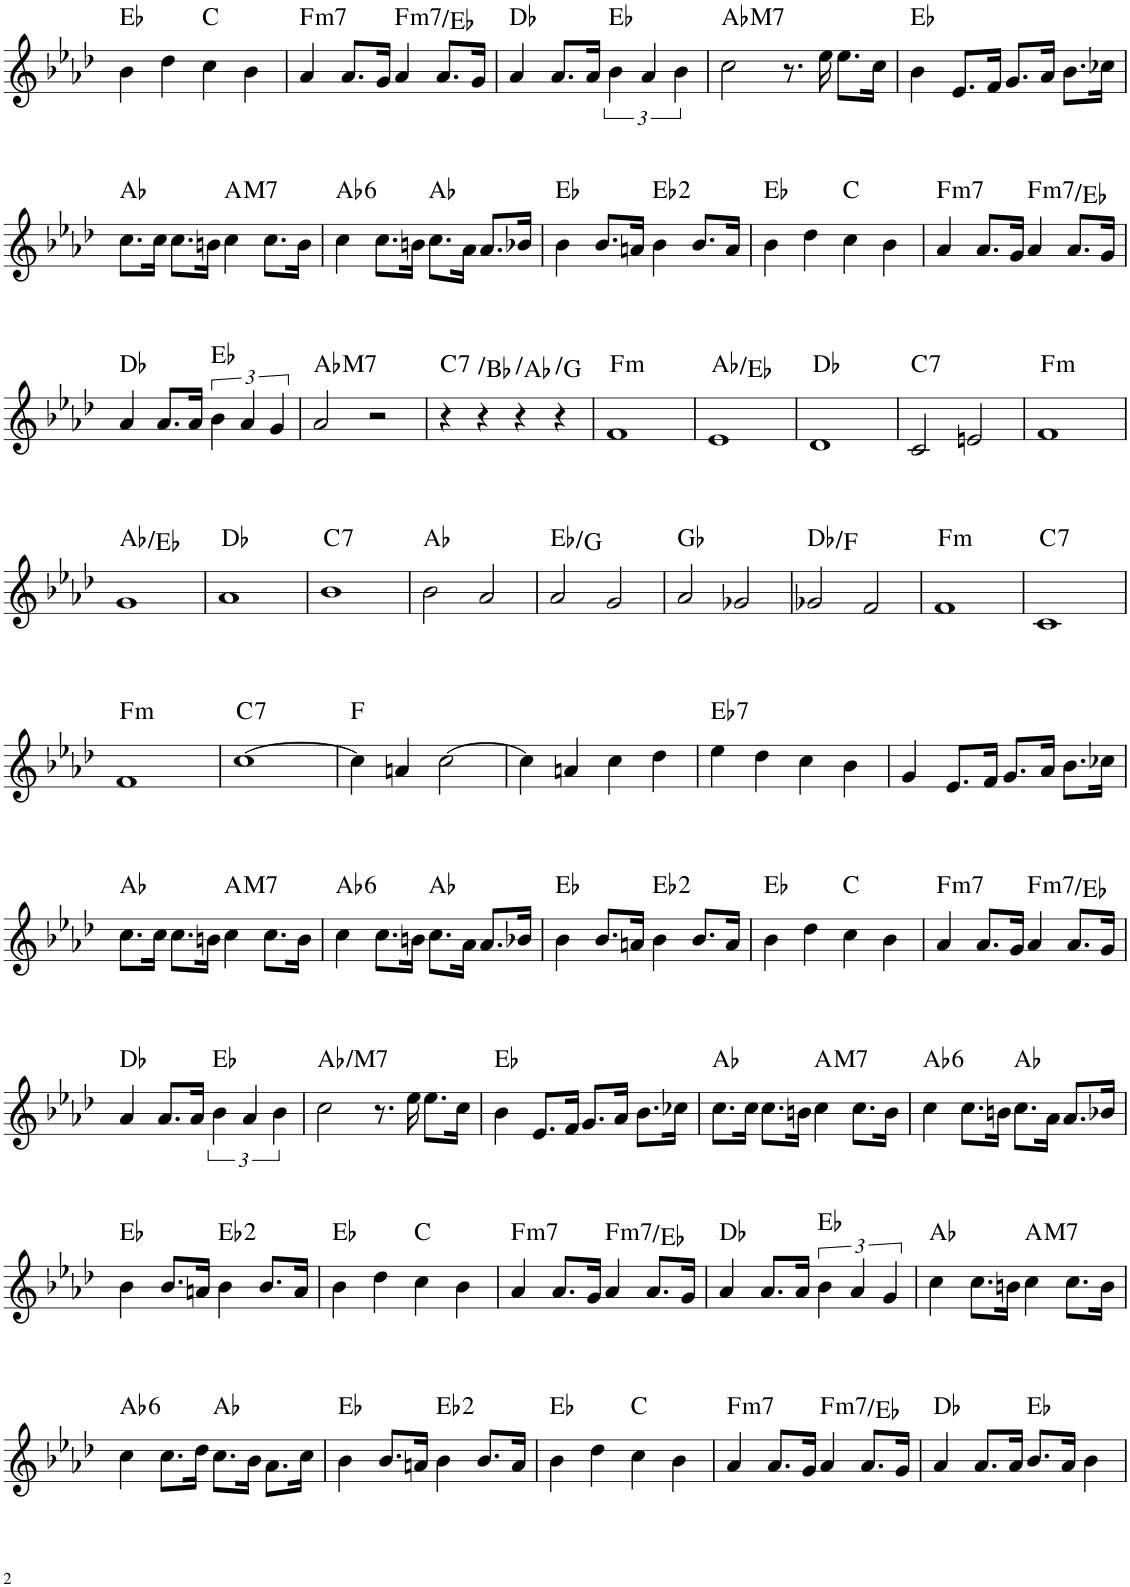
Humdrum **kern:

**kern	**harte
*part1	*part1
*staff1	*
*I"Piano	*
*I'Pno.	*
!!LO:PB:g=z
*clefG2	*
*k[b-e-a-d-]	*
*M4/4	*
=44	=44
4b-\	Eb:maj
4dd-\	.
4cc\	C:maj
4b-\	.
=45	=45
!	!LO:H:kt=m7
4a-/	F:min7
8.a-/L	.
16g/Jk	.
!	!LO:H:kt=m7
4a-/	F:min7/b7
8.a-/L	.
16g/Jk	.
=46	=46
4a-/	Db:maj
8.a-/L	.
16a-/Jk	.
6b-\	Eb:maj
6a-/	.
6b-\	.
=47	=47
!	!LO:H:kt=M7
2cc\	Ab:maj7
8.r	.
16ee-\	.
8.ee-\L	.
16cc\Jk	.
=48	=48
4b-\	Eb:maj
8.e-/L	.
16f/Jk	.
8.g/L	.
16a-/Jk	.
8.b-\L	.
16cc-X\Jk	.
!!LO:LB:g=z
=49	=49
8.cc\L	Ab:maj
16cc\Jk	.
8.cc\L	.
16bn\Jk	.
!	!LO:H:kt=M7
4cc\	A:maj7
8.cc\L	.
16b\Jk	.
=50	=50
!	!LO:H:kt=6
4cc\	Ab:maj6
8.cc\L	.
16bn\Jk	.
8.cc\L	Ab:maj
16a-\Jk	.
8.a-/L	.
16b-X/Jk	.
=51	=51
4b-\	Eb:maj
8.b-/L	.
16an/Jk	.
4b-\	Eb:maj(2)
8.b-/L	.
16a/Jk	.
=52	=52
4b-\	Eb:maj
4dd-\	.
4cc\	C:maj
4b-\	.
=53	=53
!	!LO:H:kt=m7
4a-/	F:min7
8.a-/L	.
16g/Jk	.
!	!LO:H:kt=m7
4a-/	F:min7/b7
8.a-/L	.
16g/Jk	.
!!LO:LB:g=z
=54	=54
4a-/	Db:maj
8.a-/L	.
16a-/Jk	.
6b-\	Eb:maj
6a-/	.
6g/	.
=55	=55
!	!LO:H:kt=M7
2a-/	Ab:maj7
2r	.
=56	=56
!	!LO:H:kt=7
4r	C:7
!	!LO:H:kt=N.C.
4r	N
!	!LO:H:kt=N.C.
4r	N
!	!LO:H:kt=N.C.
4r	N
=57	=57
!	!LO:H:kt=m
1f	F:min
=58	=58
1e-	Ab:maj/5
=59	=59
1d-	Db:maj
=60	=60
!	!LO:H:kt=7
2c/	C:7
2en/	.
=61	=61
!	!LO:H:kt=m
1f	F:min
!!LO:LB:g=z
=62	=62
1g	Ab:maj/5
=63	=63
1a-	Db:maj
=64	=64
!	!LO:H:kt=7
1b-	C:7
=65	=65
2b-\	Ab:maj
2a-/	.
=66	=66
2a-/	Eb:maj/3
2g/	.
=67	=67
2a-/	Gb:maj
2g-X/	.
=68	=68
2g-X/	Db:maj/3
2f/	.
=69	=69
!	!LO:H:kt=m
1f	F:min
=70	=70
!	!LO:H:kt=7
1c	C:7
!!LO:LB:g=z
=71	=71
!	!LO:H:kt=m
1f	F:min
=72	=72
!	!LO:H:kt=7
[1cc	C:7
=73	=73
4cc\]	F:maj
4an/	.
[2cc\	.
=74	=74
4cc\]	.
4an/	.
4cc\	.
4dd-\	.
=75	=75
!	!LO:H:kt=7
4ee-\	Eb:7
4dd-\	.
4cc\	.
4b-\	.
=76	=76
4g/	.
8.e-/L	.
16f/Jk	.
8.g/L	.
16a-/Jk	.
8.b-\L	.
16cc-X\Jk	.
!!LO:LB:g=z
=77	=77
8.cc\L	Ab:maj
16cc\Jk	.
8.cc\L	.
16bn\Jk	.
!	!LO:H:kt=M7
4cc\	A:maj7
8.cc\L	.
16b\Jk	.
=78	=78
!	!LO:H:kt=6
4cc\	Ab:maj6
8.cc\L	.
16bn\Jk	.
8.cc\L	Ab:maj
16a-\Jk	.
8.a-/L	.
16b-X/Jk	.
=79	=79
4b-\	Eb:maj
8.b-/L	.
16an/Jk	.
4b-\	Eb:maj(2)
8.b-/L	.
16a/Jk	.
=80	=80
4b-\	Eb:maj
4dd-\	.
4cc\	C:maj
4b-\	.
=81	=81
!	!LO:H:kt=m7
4a-/	F:min7
8.a-/L	.
16g/Jk	.
!	!LO:H:kt=m7
4a-/	F:min7/b7
8.a-/L	.
16g/Jk	.
!!LO:LB:g=z
=82	=82
4a-/	Db:maj
8.a-/L	.
16a-/Jk	.
6b-\	Eb:maj
6a-/	.
6b-\	.
=83	=83
2cc\	Ab:maj
8.r	.
16ee-\	.
8.ee-\L	.
16cc\Jk	.
=84	=84
4b-\	Eb:maj
8.e-/L	.
16f/Jk	.
8.g/L	.
16a-/Jk	.
8.b-\L	.
16cc-X\Jk	.
=85	=85
8.cc\L	Ab:maj
16cc\Jk	.
8.cc\L	.
16bn\Jk	.
!	!LO:H:kt=M7
4cc\	A:maj7
8.cc\L	.
16b\Jk	.
=86	=86
!	!LO:H:kt=6
4cc\	Ab:maj6
8.cc\L	.
16bn\Jk	.
8.cc\L	Ab:maj
16a-\Jk	.
8.a-/L	.
16b-X/Jk	.
!!LO:LB:g=z
=87	=87
4b-\	Eb:maj
8.b-/L	.
16an/Jk	.
4b-\	Eb:maj(2)
8.b-/L	.
16a/Jk	.
=88	=88
4b-\	Eb:maj
4dd-\	.
4cc\	C:maj
4b-\	.
=89	=89
!	!LO:H:kt=m7
4a-/	F:min7
8.a-/L	.
16g/Jk	.
!	!LO:H:kt=m7
4a-/	F:min7/b7
8.a-/L	.
16g/Jk	.
=90	=90
4a-/	Db:maj
8.a-/L	.
16a-/Jk	.
6b-\	Eb:maj
6a-/	.
6g/	.
=91	=91
4cc\	Ab:maj
8.cc\L	.
16bn\Jk	.
!	!LO:H:kt=M7
4cc\	A:maj7
8.cc\L	.
16b\Jk	.
!!LO:LB:g=z
=92	=92
!	!LO:H:kt=6
4cc\	Ab:maj6
8.cc\L	.
16dd-\Jk	.
8.cc\L	Ab:maj
16b-\Jk	.
8.a-\L	.
16cc\Jk	.
=93	=93
4b-\	Eb:maj
8.b-/L	.
16an/Jk	.
4b-\	Eb:maj(2)
8.b-/L	.
16a/Jk	.
=94	=94
4b-\	Eb:maj
4dd-\	.
4cc\	C:maj
4b-\	.
=95	=95
!	!LO:H:kt=m7
4a-/	F:min7
8.a-/L	.
16g/Jk	.
!	!LO:H:kt=m7
4a-/	F:min7/b7
8.a-/L	.
16g/Jk	.
=96	=96
4a-/	Db:maj
8.a-/L	.
16a-/Jk	.
8.b-/L	Eb:maj
16a-/Jk	.
4b-\	.
=	=
*-	*-
